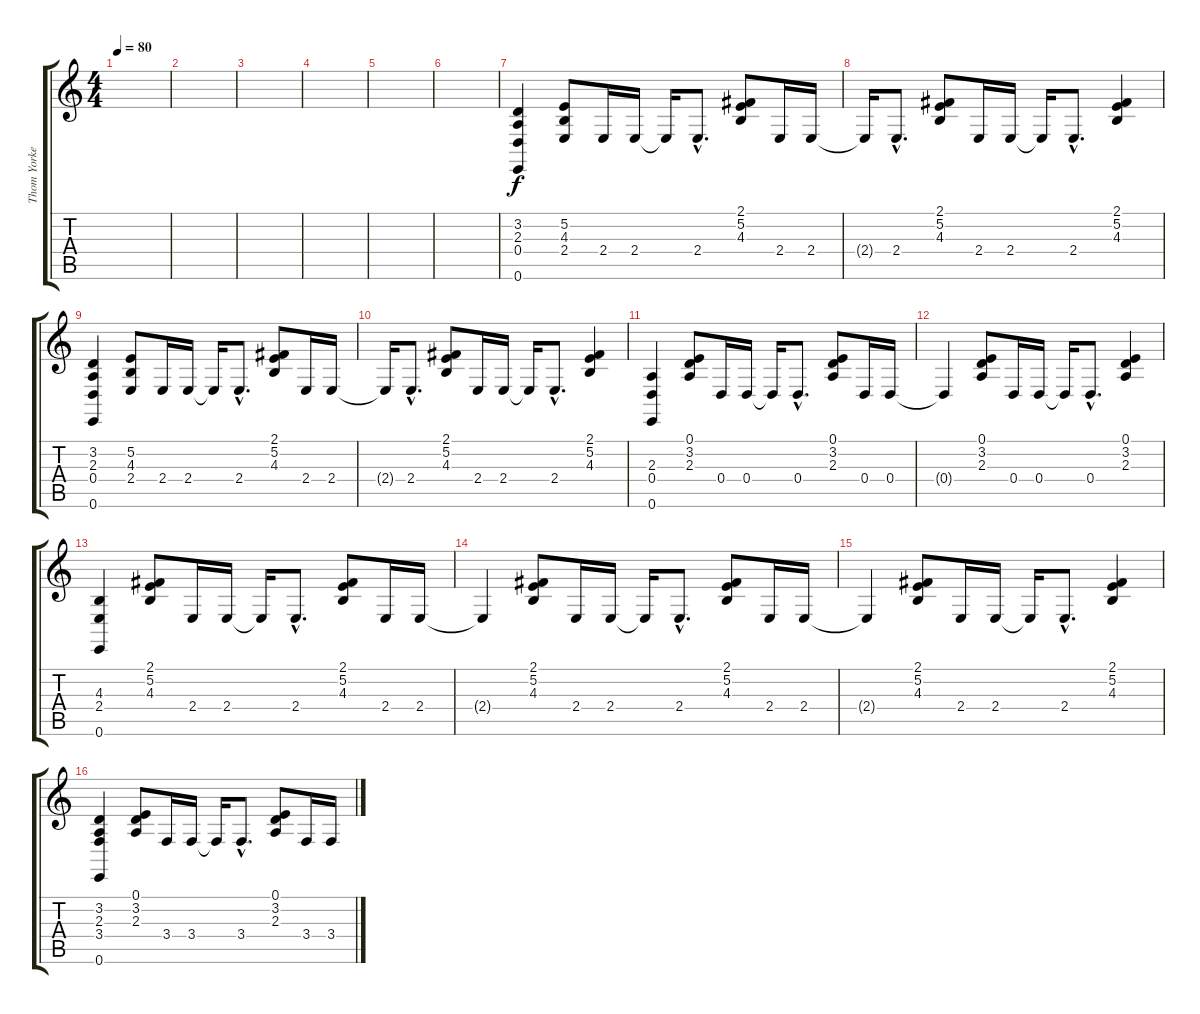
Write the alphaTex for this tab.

\track ("Thom Yorke (piano)" "Thom Yorke") {instrument acousticgrandpiano}
\staff {score tabs}
\tuning (E4 B3 G3 D3 A2 E2) {hide}
\ts (4 4)
\tempo 80
\clef g2
\ks c
|
|
|
|
|
|
(3.2 2.3 0.4 0.6).4 (5.2 4.3 2.4).8 2.4.16 2.4.16 2.4{t}.16 2.4{hac}.8{d} (2.1 5.2 4.3).8 2.4.16 2.4.16 |
2.4{t}.16 2.4{hac}.8{d} (2.1 5.2 4.3).8 2.4.16 2.4.16 2.4{t}.16 2.4{hac}.8{d} (2.1 5.2 4.3).4 |
(3.2 2.3 0.4 0.6).4 (5.2 4.3 2.4).8 2.4.16 2.4.16 2.4{t}.16 2.4{hac}.8{d} (2.1 5.2 4.3).8 2.4.16 2.4.16 |
2.4{t}.16 2.4{hac}.8{d} (2.1 5.2 4.3).8 2.4.16 2.4.16 2.4{t}.16 2.4{hac}.8{d} (2.1 5.2 4.3).4 |
(2.3 0.4 0.6).4 (0.1 3.2 2.3).8 0.4.16 0.4.16 0.4{t}.16 0.4{hac}.8{d} (0.1 3.2 2.3).8 0.4.16 0.4.16 |
0.4{t}.4 (0.1 3.2 2.3).8 0.4.16 0.4.16 0.4{t}.16 0.4{hac}.8{d} (0.1 3.2 2.3).4 |
(4.3 2.4 0.6).4 (2.1 5.2 4.3).8 2.4.16 2.4.16 2.4{t}.16 2.4{hac}.8{d} (2.1 5.2 4.3).8 2.4.16 2.4.16 |
2.4{t}.4 (2.1 5.2 4.3).8 2.4.16 2.4.16 2.4{t}.16 2.4{hac}.8{d} (2.1 5.2 4.3).8 2.4.16 2.4.16 |
2.4{t}.4 (2.1 5.2 4.3).8 2.4.16 2.4.16 2.4{t}.16 2.4{hac}.8{d} (2.1 5.2 4.3).4 |
(3.2 2.3 3.4 0.6).4 (0.1 3.2 2.3).8 3.4.16 3.4.16 3.4{t}.16 3.4{hac}.8{d} (0.1 3.2 2.3).8 3.4.16 3.4.16
